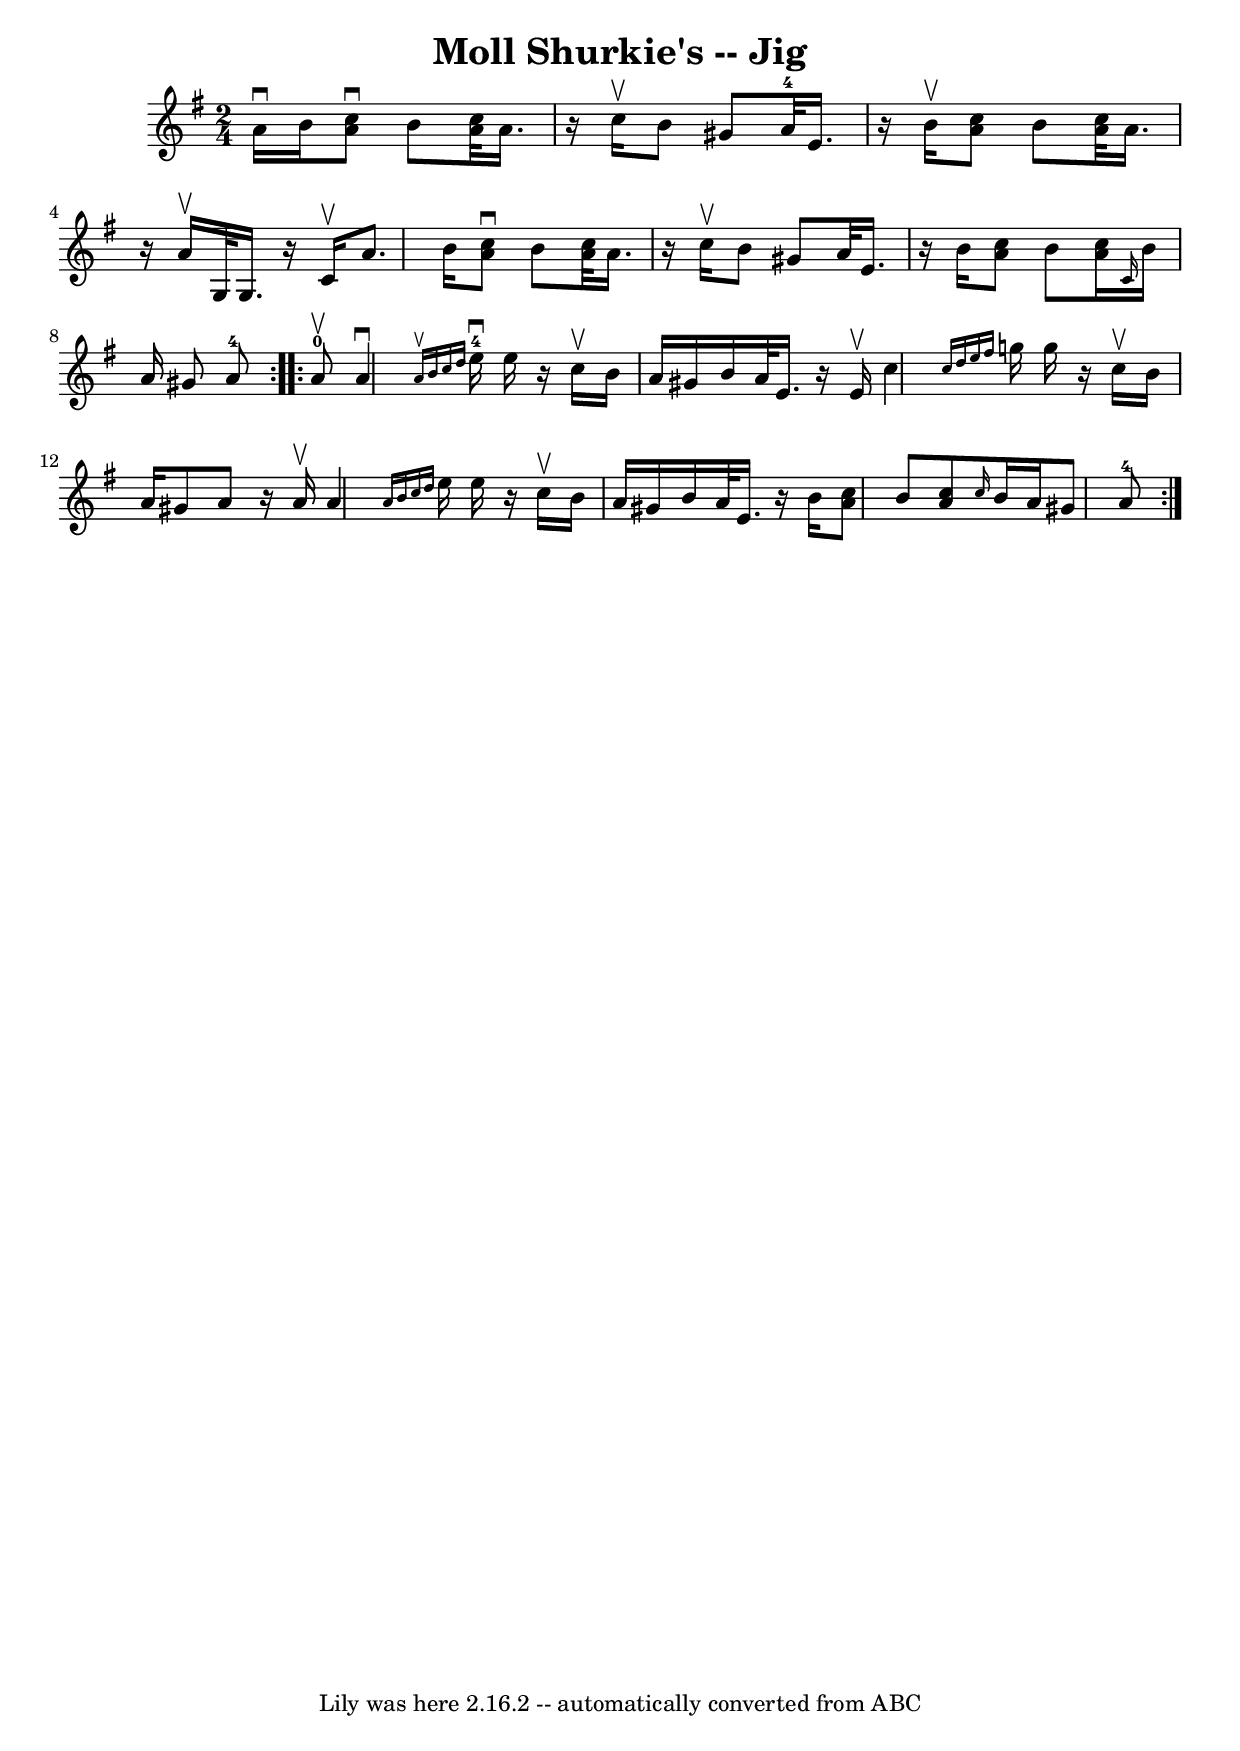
\version "2.7.40"
\include "Mammoth.ily"
\header {
	%% book = "Ryan's Mammoth Collection"
	crossRefNumber = "1"
	footnotes = "\\\\113 637"
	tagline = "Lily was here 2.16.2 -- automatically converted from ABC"
	title = "Moll Shurkie's -- Jig"
}
voicedefault =  {


\repeat volta 2 {
\time 2/4 \key a \dorian a'16^\downbow b'16  |
     << a'8 
^\downbow c''8   >> b'8  << a'32 c''32   >> a'16.    r16 c''16^\upbow   
|
 b'8 gis'8 a'32-4 e'16.    r16 b'16^\upbow   |
 
<< a'8 c''8   >> b'8  << a'32 c''32   >> a'16.    r16 a'16^\upbow   
|
 g32 g16.    r16 c'16^\upbow a'8. b'16    |
     <<  
 a'8^\downbow c''8   >> b'8  << a'32 c''32   >> a'16.    r16 c''16 
^\upbow   |
 b'8 gis'8 a'32 e'16.    r16 b'16    |
 <<   
a'8 c''8   >> b'8  << a'16 c''16   >>     \grace { c'16  } b'16    
a'16 gis'8 a'8-4   }     \repeat volta 2 { a'8-0^\upbow 
|
 a'4^\downbow   \grace { a'16^\upbow b'16 c''16 d''16  
} e''16-4^\downbow e''16    r16 c''16^\upbow   |
 b'16    
a'16 gis'16 b'16 a'32 e'16.    r16 e'16^\upbow   |
 c''4  
\grace { c''16 d''16 e''16 fis''16  } g''!16 g''16    r16 
c''16^\upbow   |
 b'16 a'16 gis'8 a'8    r16 a'16^\upbow   
|
 a'4  \grace { a'16 b'16 c''16 d''16  } e''16    
e''16    r16 c''16^\upbow   |
 b'16 a'16 gis'16 b'16 a'32  
 e'16.    r16 b'16    |
 << a'8 c''8   >> b'8  << a'8 c''8   
>>     \grace { c''16  } b'16 a'16 gis'8 a'8-4     }   
}

\score{
    <<

	\context Staff="default"
	{
	    \voicedefault 
	}

    >>
	\layout {
	}
	\midi {}
}
